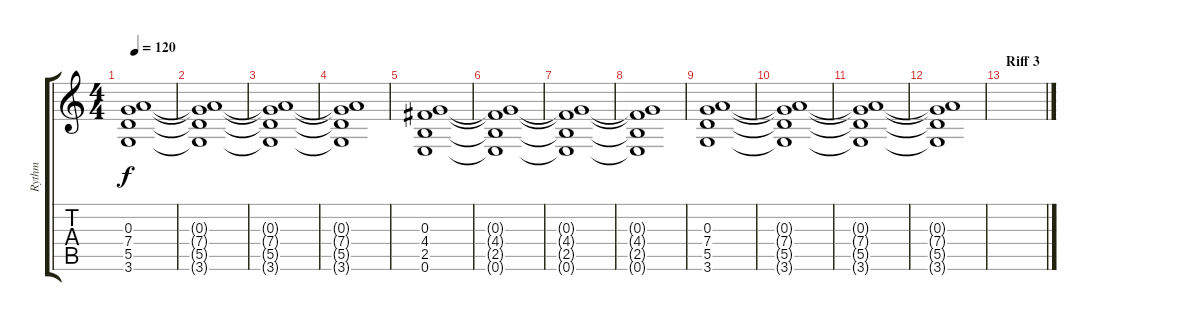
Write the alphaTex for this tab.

\track ("Rythm" "Rythm") {instrument distortionguitar}
\staff {score tabs}
\tuning (E4 B3 G3 D3 A2 E2) {hide}
\ts (4 4)
\tempo 120
\clef g2
\ks c
(0.3 7.4 5.5 3.6).1{dy f} |
(0.3{t} 7.4{t} 5.5{t} 3.6{t}).1 |
(0.3{t} 7.4{t} 5.5{t} 3.6{t}).1 |
(0.3{t} 7.4{t} 5.5{t} 3.6{t}).1 |
(0.3 4.4 2.5 0.6).1 |
(0.3{t} 4.4{t} 2.5{t} 0.6{t}).1 |
(0.3{t} 4.4{t} 2.5{t} 0.6{t}).1 |
(0.3{t} 4.4{t} 2.5{t} 0.6{t}).1 |
(0.3 7.4 5.5 3.6).1 |
(0.3{t} 7.4{t} 5.5{t} 3.6{t}).1 |
(0.3{t} 7.4{t} 5.5{t} 3.6{t}).1 |
(0.3{t} 7.4{t} 5.5{t} 3.6{t}).1 |
\section ("" "Riff 3")
